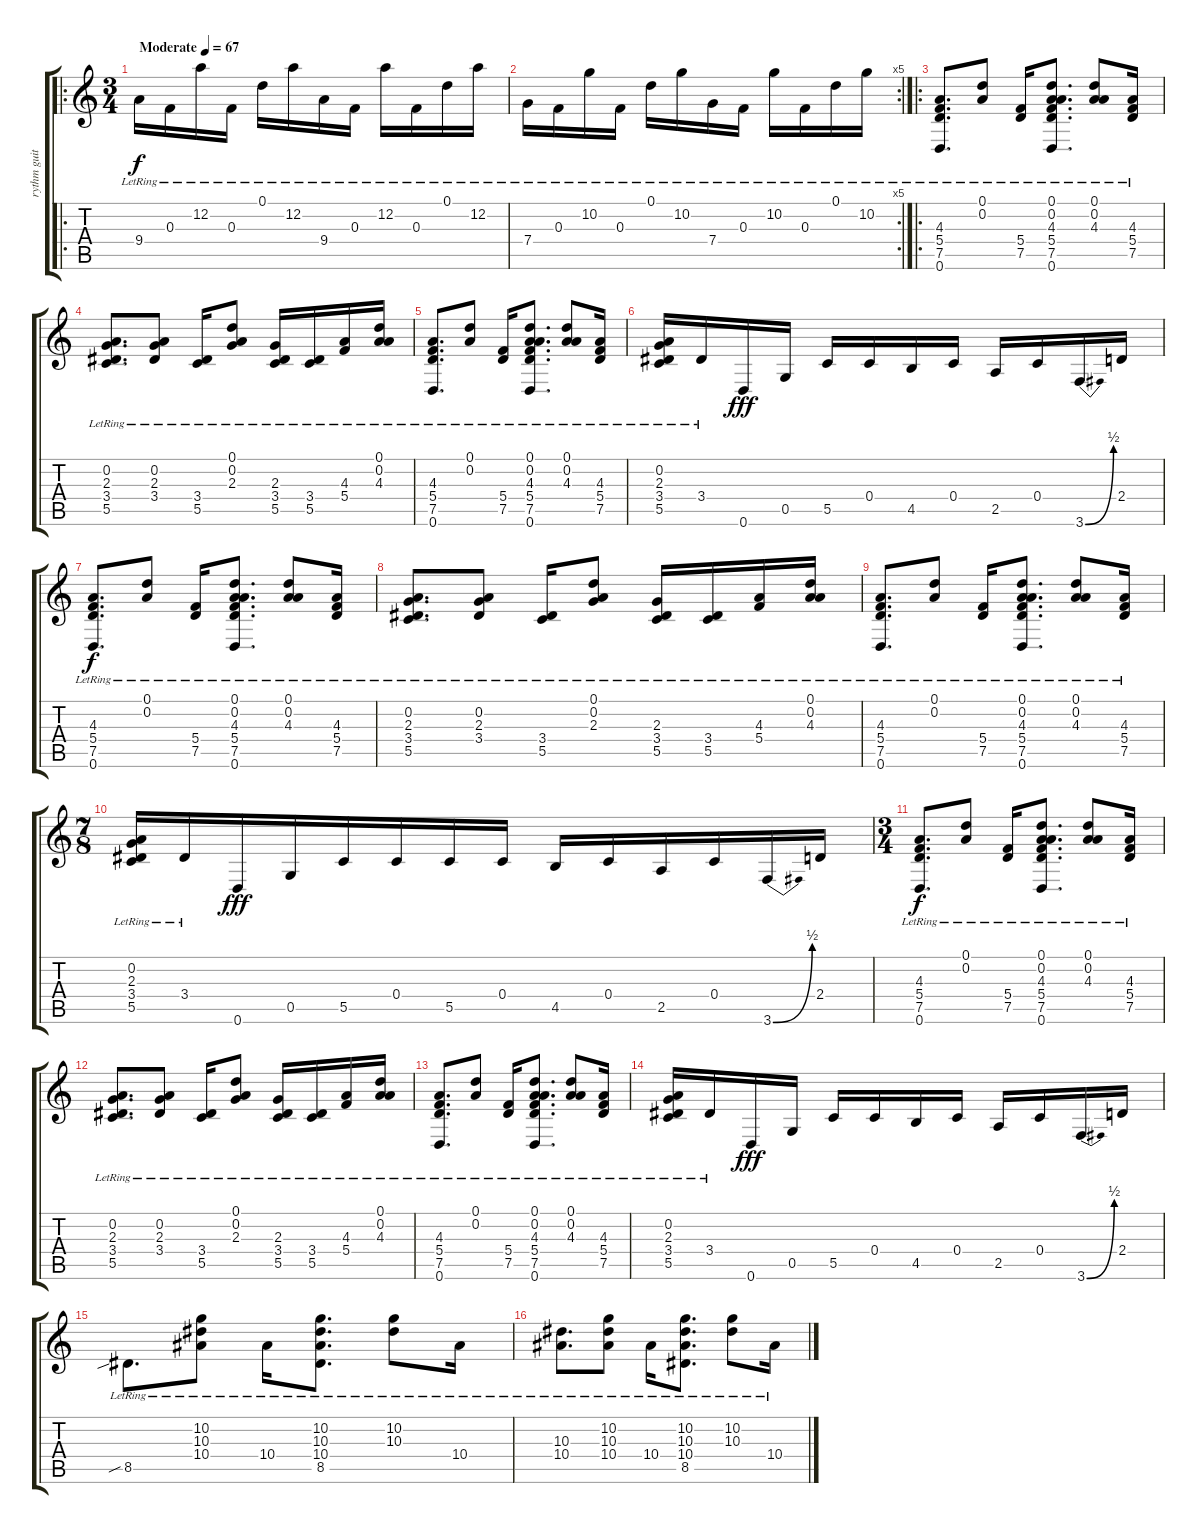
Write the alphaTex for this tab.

\track ("rythm guitar (clean)" "rythm guit") {instrument electricguitarjazz}
\staff {score tabs}
\tuning (D4 A3 F3 C3 G2 D2) {hide}
\ro
\ts (3 4)
\tempo (67 "Moderate")
\clef g2
\ks c
9.4{lr}.16{dy f instrument electricguitarjazz} 0.3{lr}.16 12.2{lr}.16 0.3{lr}.16 0.1{lr}.16 12.2{lr}.16 9.4{lr}.16 0.3{lr}.16 12.2{lr}.16 0.3{lr}.16 0.1{lr}.16 12.2{lr}.16 |
\rc 5
7.4{lr}.16 0.3{lr}.16 10.2{lr}.16 0.3{lr}.16 0.1{lr}.16 10.2{lr}.16 7.4{lr}.16 0.3{lr}.16 10.2{lr}.16 0.3{lr}.16 0.1{lr}.16 10.2{lr}.16 |
\ro
(4.3 5.4{lr} 7.5{lr} 0.6{lr}).8{d} (0.1{lr} 0.2{lr}).8 (5.4{lr} 7.5{lr}).16 (0.1{lr} 0.2{lr} 4.3{lr} 5.4{lr} 7.5{lr} 0.6{lr}).8{d} (0.1{lr} 0.2{lr} 4.3{lr}).8 (4.3{lr} 5.4{lr} 7.5{lr}).16 |
(0.2{lr} 2.3{lr} 3.4{lr} 5.5).8{d} (0.2{lr} 2.3{lr} 3.4{lr}).8 (3.4{lr} 5.5{lr}).16 (0.1{lr} 0.2{lr} 2.3{lr}).8 (2.3{lr} 3.4{lr} 5.5{lr}).16 (3.4{lr} 5.5{lr}).16 (4.3{lr} 5.4{lr}).16 (0.1{lr} 0.2{lr} 4.3{lr}).16 |
(4.3 5.4{lr} 7.5{lr} 0.6{lr}).8{d} (0.1{lr} 0.2{lr}).8 (5.4{lr} 7.5{lr}).16 (0.1{lr} 0.2{lr} 4.3{lr} 5.4{lr} 7.5{lr} 0.6{lr}).8{d} (0.1{lr} 0.2{lr} 4.3{lr}).8 (4.3{lr} 5.4{lr} 7.5{lr}).16 |
(0.2{lr} 2.3{lr} 3.4{lr} 5.5{lr}).16 3.4{lr}.16 0.6.16{dy fff} 0.5.16 5.5.16 0.4.16 4.5.16 0.4.16 2.5.16 0.4.16 3.6{be (bend 0 0 60 2)}.16 2.4.16 |
(4.3 5.4{lr} 7.5{lr} 0.6{lr}).8{d dy f} (0.1{lr} 0.2{lr}).8 (5.4{lr} 7.5{lr}).16 (0.1{lr} 0.2{lr} 4.3{lr} 5.4{lr} 7.5{lr} 0.6{lr}).8{d} (0.1{lr} 0.2{lr} 4.3{lr}).8 (4.3{lr} 5.4{lr} 7.5{lr}).16 |
(0.2{lr} 2.3{lr} 3.4{lr} 5.5).8{d} (0.2{lr} 2.3{lr} 3.4{lr}).8 (3.4{lr} 5.5{lr}).16 (0.1{lr} 0.2{lr} 2.3{lr}).8 (2.3{lr} 3.4{lr} 5.5{lr}).16 (3.4{lr} 5.5{lr}).16 (4.3{lr} 5.4{lr}).16 (0.1{lr} 0.2{lr} 4.3{lr}).16 |
(4.3 5.4{lr} 7.5{lr} 0.6{lr}).8{d} (0.1{lr} 0.2{lr}).8 (5.4{lr} 7.5{lr}).16 (0.1{lr} 0.2{lr} 4.3{lr} 5.4{lr} 7.5{lr} 0.6{lr}).8{d} (0.1{lr} 0.2{lr} 4.3{lr}).8 (4.3{lr} 5.4{lr} 7.5{lr}).16 |
\ts (7 8)
(0.2{lr} 2.3{lr} 3.4{lr} 5.5{lr}).16 3.4{lr}.16 0.6.16{dy fff} 0.5.16 5.5.16 0.4.16 5.5.16 0.4.16 4.5.16 0.4.16 2.5.16 0.4.16 3.6{be (bend 0 0 60 2)}.16 2.4.16 |
\ts (3 4)
(4.3 5.4{lr} 7.5{lr} 0.6{lr}).8{d dy f} (0.1{lr} 0.2{lr}).8 (5.4{lr} 7.5{lr}).16 (0.1{lr} 0.2{lr} 4.3{lr} 5.4{lr} 7.5{lr} 0.6{lr}).8{d} (0.1{lr} 0.2{lr} 4.3{lr}).8 (4.3{lr} 5.4{lr} 7.5{lr}).16 |
(0.2{lr} 2.3{lr} 3.4{lr} 5.5).8{d} (0.2{lr} 2.3{lr} 3.4{lr}).8 (3.4{lr} 5.5{lr}).16 (0.1{lr} 0.2{lr} 2.3{lr}).8 (2.3{lr} 3.4{lr} 5.5{lr}).16 (3.4{lr} 5.5{lr}).16 (4.3{lr} 5.4{lr}).16 (0.1{lr} 0.2{lr} 4.3{lr}).16 |
(4.3 5.4{lr} 7.5{lr} 0.6{lr}).8{d} (0.1{lr} 0.2{lr}).8 (5.4{lr} 7.5{lr}).16 (0.1{lr} 0.2{lr} 4.3{lr} 5.4{lr} 7.5{lr} 0.6{lr}).8{d} (0.1{lr} 0.2{lr} 4.3{lr}).8 (4.3{lr} 5.4{lr} 7.5{lr}).16 |
(0.2{lr} 2.3{lr} 3.4{lr} 5.5{lr}).16 3.4{lr}.16 0.6.16{dy fff} 0.5.16 5.5.16 0.4.16 4.5.16 0.4.16 2.5.16 0.4.16 3.6{be (bend 0 0 60 2)}.16 2.4.16 |
8.5{sib lr}.8{d} (10.2{lr} 10.3{lr} 10.4{lr}).8 10.4{lr}.16 (10.2{lr} 10.3{lr} 10.4{lr} 8.5{lr}).8{d} (10.2{lr} 10.3{lr}).8 10.4{lr}.16 |
(10.3{lr} 10.4{lr}).8{d} (10.2{lr} 10.3{lr} 10.4{lr}).8 10.4{lr}.16 (10.2{lr} 10.3{lr} 10.4{lr} 8.5{lr}).8{d} (10.2{lr} 10.3{lr}).8 10.4{lr}.16
